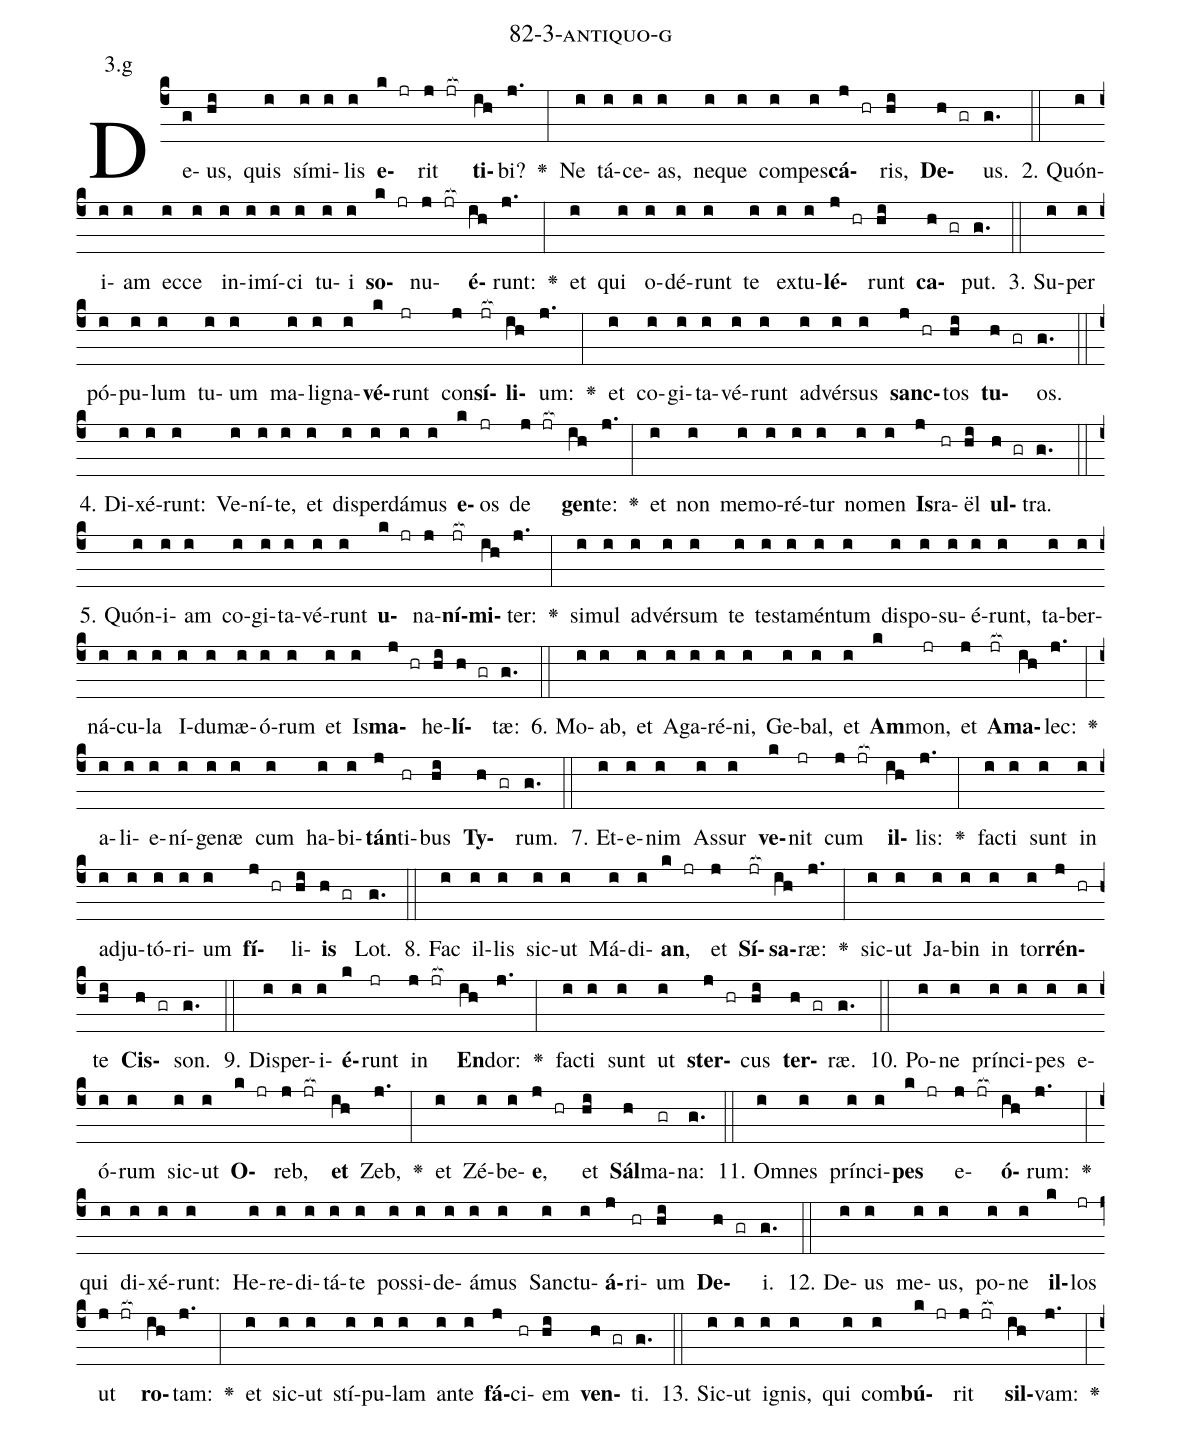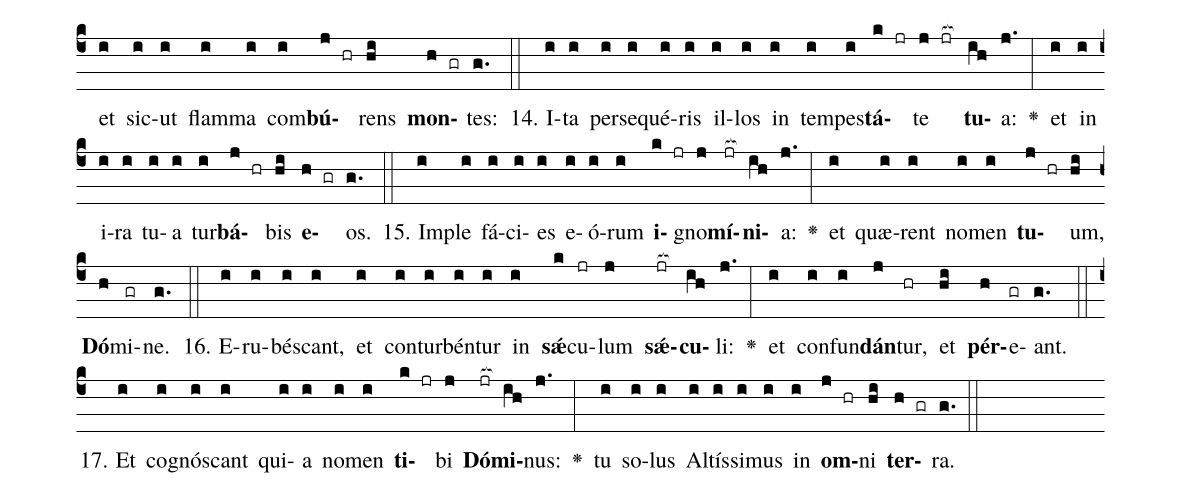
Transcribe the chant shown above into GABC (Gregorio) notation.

name: 82-3-antiquo-g;
annotation: 3.g;
%%
(c4)De(g)us,(hi) quis(i) sí(i)mi(i)lis(i) <b>e</b>(k jr)rit(j jr[ocb:1{]) <b>ti</b>(ih[ocb:0}])bi?(j.) <v>\greheightstar</v>(:) Ne(i) tá(i)ce(i)as,(i) ne(i)que(i) com(i)pes(i)<b>cá</b>(j hr)ris,(hi) <b>De</b>(h gr)us.(g.) (::)
2. Quón(i)i(i)am(i) ec(i)ce(i) in(i)i(i)mí(i)ci(i) tu(i)i(i) <b>so</b>(k jr)nu(j jr[ocb:1{])<b>é</b>(ih[ocb:0}])runt:(j.) <v>\greheightstar</v>(:) et(i) qui(i) o(i)dé(i)runt(i) te(i) ex(i)tu(i)<b>lé</b>(j hr)runt(hi) <b>ca</b>(h gr)put.(g.) (::)
3. Su(i)per(i) pó(i)pu(i)lum(i) tu(i)um(i) ma(i)li(i)gna(i)<b>vé</b>(k)runt(jr) con(j)<b>sí</b>(jr[ocb:1{])<b>li</b>(ih[ocb:0}])um:(j.) <v>\greheightstar</v>(:) et(i) co(i)gi(i)ta(i)vé(i)runt(i) ad(i)vér(i)sus(i) <b>sanc</b>(j hr)tos(hi) <b>tu</b>(h gr)os.(g.) (::)
4. Di(i)xé(i)runt:(i) Ve(i)ní(i)te,(i) et(i) dis(i)per(i)dá(i)mus(i) <b>e</b>(k)os(jr) de(j jr[ocb:1{]) <b>gen</b>(ih[ocb:0}])te:(j.) <v>\greheightstar</v>(:) et(i) non(i) me(i)mo(i)ré(i)tur(i) no(i)men(i) <b>Is</b>(j)ra(hr)ël(hi) <b>ul</b>(h gr)tra.(g.) (::)
5. Quón(i)i(i)am(i) co(i)gi(i)ta(i)vé(i)runt(i) <b>u</b>(k jr)na(j)<b>ní</b>(jr[ocb:1{])<b>mi</b>(ih[ocb:0}])ter:(j.) <v>\greheightstar</v>(:) si(i)mul(i) ad(i)vér(i)sum(i) te(i) tes(i)ta(i)mén(i)tum(i) dis(i)po(i)su(i)é(i)runt,(i) ta(i)ber(i)ná(i)cu(i)la(i) I(i)du(i)mæ(i)ó(i)rum(i) et(i) Is(i)<b>ma</b>(j hr)he(hi)<b>lí</b>(h gr)tæ:(g.) (::)
6. Mo(i)ab,(i) et(i) A(i)ga(i)ré(i)ni,(i) Ge(i)bal,(i) et(i) <b>Am</b>(k)mon,(jr) et(j) <b>A</b>(jr[ocb:1{])<b>ma</b>(ih[ocb:0}])lec:(j.) <v>\greheightstar</v>(:) a(i)li(i)e(i)ní(i)ge(i)næ(i) cum(i) ha(i)bi(i)<b>tán</b>(j)ti(hr)bus(hi) <b>Ty</b>(h gr)rum.(g.) (::)
7. Et(i)e(i)nim(i) As(i)sur(i) <b>ve</b>(k)nit(jr) cum(j jr[ocb:1{]) <b>il</b>(ih[ocb:0}])lis:(j.) <v>\greheightstar</v>(:) fac(i)ti(i) sunt(i) in(i) ad(i)ju(i)tó(i)ri(i)um(i) <b>fí</b>(j hr)li(hi)<b>is</b>(h gr) Lot.(g.) (::)
8. Fac(i) il(i)lis(i) sic(i)ut(i) Má(i)di(i)<b>an</b>,(k jr) et(j) <b>Sí</b>(jr[ocb:1{])<b>sa</b>(ih[ocb:0}])ræ:(j.) <v>\greheightstar</v>(:) sic(i)ut(i) Ja(i)bin(i) in(i) tor(i)<b>rén</b>(j hr)te(hi) <b>Cis</b>(h gr)son.(g.) (::)
9. Dis(i)per(i)i(i)<b>é</b>(k)runt(jr) in(j jr[ocb:1{]) <b>En</b>(ih[ocb:0}])dor:(j.) <v>\greheightstar</v>(:) fac(i)ti(i) sunt(i) ut(i) <b>ster</b>(j hr)cus(hi) <b>ter</b>(h gr)ræ.(g.) (::)
10. Po(i)ne(i) prín(i)ci(i)pes(i) e(i)ó(i)rum(i) sic(i)ut(i) <b>O</b>(k jr)reb,(j jr[ocb:1{]) <b>et</b>(ih[ocb:0}]) Zeb,(j.) <v>\greheightstar</v>(:) et(i) Zé(i)be(i)<b>e</b>,(j hr) et(hi) <b>Sál</b>(h)ma(gr)na:(g.) (::)
11. Om(i)nes(i) prín(i)ci(i)<b>pes</b>(k jr) e(j jr[ocb:1{])<b>ó</b>(ih[ocb:0}])rum:(j.) <v>\greheightstar</v>(:) qui(i) di(i)xé(i)runt:(i) He(i)re(i)di(i)tá(i)te(i) pos(i)si(i)de(i)á(i)mus(i) Sanc(i)tu(i)<b>á</b>(j)ri(hr)um(hi) <b>De</b>(h gr)i.(g.) (::)
12. De(i)us(i) me(i)us,(i) po(i)ne(i) <b>il</b>(k)los(jr) ut(j jr[ocb:1{]) <b>ro</b>(ih[ocb:0}])tam:(j.) <v>\greheightstar</v>(:) et(i) sic(i)ut(i) stí(i)pu(i)lam(i) an(i)te(i) <b>fá</b>(j)ci(hr)em(hi) <b>ven</b>(h gr)ti.(g.) (::)
13. Sic(i)ut(i) i(i)gnis,(i) qui(i) com(i)<b>bú</b>(k jr)rit(j jr[ocb:1{]) <b>sil</b>(ih[ocb:0}])vam:(j.) <v>\greheightstar</v>(:) et(i) sic(i)ut(i) flam(i)ma(i) com(i)<b>bú</b>(j hr)rens(hi) <b>mon</b>(h gr)tes:(g.) (::)
14. I(i)ta(i) per(i)se(i)qué(i)ris(i) il(i)los(i) in(i) tem(i)pes(i)<b>tá</b>(k jr)te(j jr[ocb:1{]) <b>tu</b>(ih[ocb:0}])a:(j.) <v>\greheightstar</v>(:) et(i) in(i) i(i)ra(i) tu(i)a(i) tur(i)<b>bá</b>(j hr)bis(hi) <b>e</b>(h gr)os.(g.) (::)
15. Im(i)ple(i) fá(i)ci(i)es(i) e(i)ó(i)rum(i) <b>i</b>(k jr)gno(j)<b>mí</b>(jr[ocb:1{])<b>ni</b>(ih[ocb:0}])a:(j.) <v>\greheightstar</v>(:) et(i) quæ(i)rent(i) no(i)men(i) <b>tu</b>(j hr)um,(hi) <b>Dó</b>(h)mi(gr)ne.(g.) (::)
16. E(i)ru(i)bés(i)cant,(i) et(i) con(i)tur(i)bén(i)tur(i) in(i) <b>sǽ</b>(k)cu(jr)lum(j) <b>sǽ</b>(jr[ocb:1{])<b>cu</b>(ih[ocb:0}])li:(j.) <v>\greheightstar</v>(:) et(i) con(i)fun(i)<b>dán</b>(j)tur,(hr) et(hi) <b>pér</b>(h)e(gr)ant.(g.) (::)
17. Et(i) co(i)gnós(i)cant(i) qui(i)a(i) no(i)men(i) <b>ti</b>(k jr)bi(j) <b>Dó</b>(jr[ocb:1{])<b>mi</b>(ih[ocb:0}])nus:(j.) <v>\greheightstar</v>(:) tu(i) so(i)lus(i) Al(i)tís(i)si(i)mus(i) in(i) <b>om</b>(j hr)ni(hi) <b>ter</b>(h gr)ra.(g.) (::)
